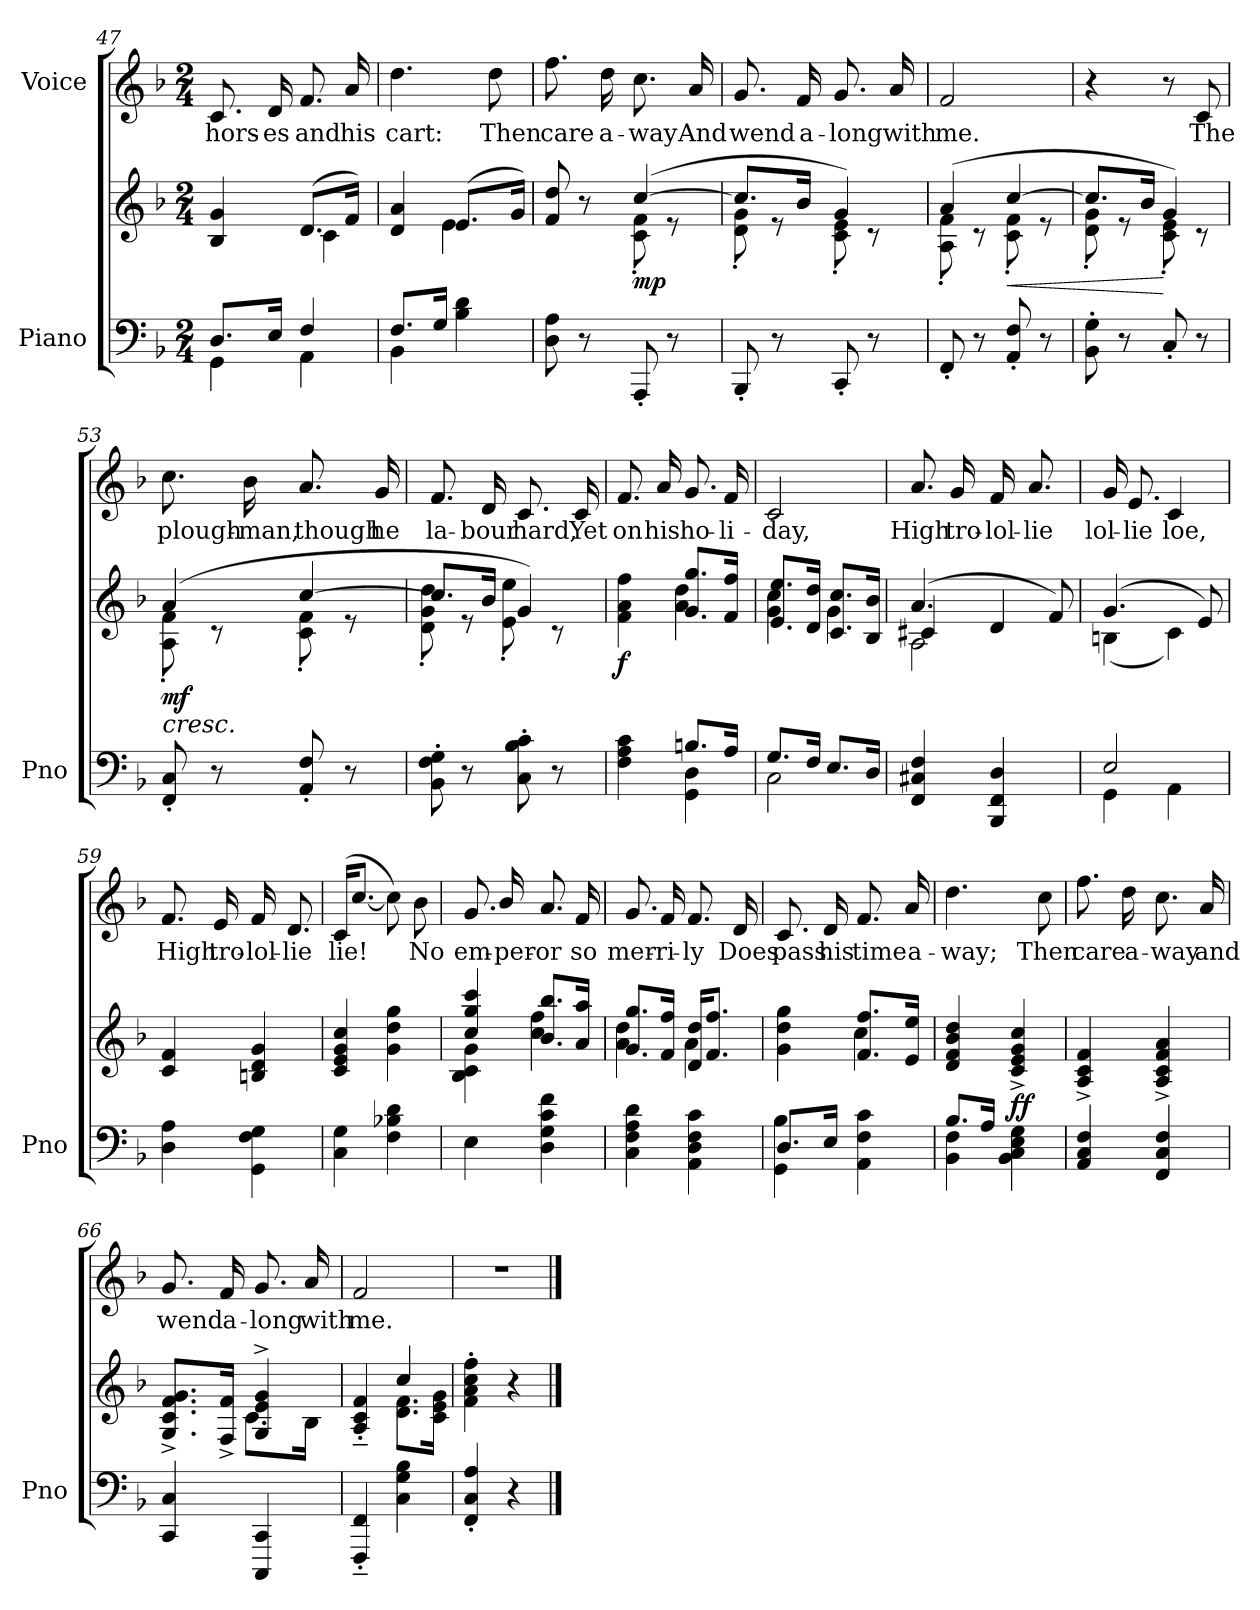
**kern	**kern	**dynam	**kern	**text
*part2	*part2	*part2	*part1	*part1
*staff3	*staff2	*staff2/3	*staff1	*staff1
*I"Piano	*	*	*I"Voice	*
*I'Pno	*	*	*	*
*clefF4	*clefG2	*	*clefG2	*
*k[b-]	*k[b-]	*	*k[b-]	*
*M2/4	*M2/4	*	*M2/4	*
=47	=47	=47	=47	=47
*^	*^	*	*	*
!	!	!	!	!	!	!LO:LY:b
8.D/L	4GG\	4B-/ 4g/	4ryy	.	8.c/	hors-
!	!	!	!	!	!	!LO:LY:b
16E/Jk	.	.	.	.	16d/	-es
!	!	!	!	!	!	!LO:LY:b
4F/	4AA\	(8.d/L	4c\	.	8.f/	and
!	!	!	!	!	!	!LO:LY:b
.	.	16f/Jk)	.	.	16a/	his
!!LO:LB:g=z
=48	=48	=48	=48	=48	=48	=48
!	!	!	!	!	!	!LO:LY:b
8.F/L	4BB-\	4d/ 4a/	4ryy	.	4.dd\	cart:
16G/Jk	.	.	.	.	.	.
!	!	!LO:N:head=solid	!	!	!	!
4B-\ 4d\	4ryy	(8.e/L	4e\	.	.	.
!	!	!	!	!	!	!LO:LY:b
.	.	.	.	.	8dd\	Then
.	.	16g/Jk)	.	.	.	.
*v	*v	*	*	*	*	*
=49	=49	=49	=49	=49	=49
!	!	!	!	!	!LO:LY:b
8D\ 8A\	8f/ 8dd/	4ryy	.	8.ff\	care
8r	8r	.	.	.	.
!	!	!	!	!	!LO:LY:b
.	.	.	.	16dd\	a-
!	!	!	!LO:DY:b	!	!LO:LY:b
8AAA'/	([4cc/	8c\' 8f\'	mp	8.cc\	-way
8r	.	8r	.	.	.
!	!	!	!	!	!LO:LY:b
.	.	.	.	16a/	And
=50	=50	=50	=50	=50	=50
!	!	!	!	!	!LO:LY:b
8BBB-'/	8.cc/L]	8d\' 8g\'	.	8.g/	wend
8r	.	8r	.	.	.
!	!	!	!	!	!LO:LY:b
.	16b-/Jk	.	.	16f/	a-
!	!	!	!	!	!LO:LY:b
8CC'/	4g/)	8c\' 8e\'	.	8.g/	-long
8r	.	8r	.	.	.
!	!	!	!	!	!LO:LY:b
.	.	.	.	16a/	with
=51	=51	=51	=51	=51	=51
!	!	!	!	!	!LO:LY:b
8FF'/	(4a/	8A\' 8f\'	.	2f/	me.
8r	.	8r	.	.	.
!	!	!	!LO:HP:b	!	!
8AA/' 8F/'	[4cc/	8c\' 8f\'	<	.	.
8r	.	8r	.	.	.
=52	=52	=52	=52	=52	=52
8BB-\' 8G\'	8.cc/L]	8d\' 8g\'	.	4r	.
8r	.	8r	.	.	.
.	16b-/Jk	.	.	.	.
8C'/	4g/)	8c\' 8e\'	[	8r	.
!	!	!	!	!	!LO:LY:b
8r	.	8r	.	8c/	The
!!LO:PB:g=z
=53	=53	=53	=53	=53	=53
!	!LO:TX:b:i:t=cresc.	!	!	!	!
!	!	!	!LO:DY:b	!	!LO:LY:b
8FF/' 8C/'	(4a/	8A\' 8f\'	mf	8.cc\	plough-
8r	.	8r	.	.	.
!	!	!	!	!	!LO:LY:b
.	.	.	.	16b-\	-man,
!	!	!	!	!	!LO:LY:b
8AA/' 8F/'	[4cc/	8c\' 8f\'	.	8.a/	though
8r	.	8r	.	.	.
!	!	!	!	!	!LO:LY:b
.	.	.	.	16g/	he
=54	=54	=54	=54	=54	=54
!	!	!	!	!	!LO:LY:b
8BB-\' 8F\' 8G\'	8.cc/L]	8d\' 8g\' 8dd\'	.	8.f/	la-
8r	.	8r	.	.	.
!	!	!	!	!	!LO:LY:b
.	16b-/Jk	.	.	16d/	-bour
!	!	!	!	!	!LO:LY:b
8C\' 8B-\' 8c\'	4g/)	8e\' 8ee\'	.	8.c/	hard,
8r	.	8r	.	.	.
!	!	!	!	!	!LO:LY:b
.	.	.	.	16c/	Yet
=55	=55	=55	=55	=55	=55
*^	*	*	*	*	*
!	!	!	!	!LO:DY:b	!	!LO:LY:b
4F\ 4A\ 4c\	4ryy	4f\ 4a\ 4ff\	4ryy	f	8.f/	on
!	!	!	!	!	!	!LO:LY:b
.	.	.	.	.	16a/	his
!	!	!	!	!	!	!LO:LY:b
8.Bn/L	4GG\ 4D\	8.g/ 8.gg/L	4a\ 4dd\	.	8.g/	ho-
!	!	!	!	!	!	!LO:LY:b
16A/Jk	.	16f/ 16ff/Jk	.	.	16f/	-li-
=56	=56	=56	=56	=56	=56	=56
!	!	!	!	!	!	!LO:LY:b
8.G/L	2C\	4g\ 4cc\	8.e/ 8.ee/L	.	2c/	-day,
16F/Jk	.	.	16d/ 16dd/Jk	.	.	.
8.E/L	.	4g\	8.c/ 8.cc/L	.	.	.
16D/Jk	.	.	16B-/ 16b-/Jk	.	.	.
*v	*v	*	*	*	*	*
!!LO:LB:g=z
=57	=57	=57	=57	=57	=57
*	*	*^	*	*	*
!	!	!	!	!	!	!LO:LY:b
4FF/ 4C#X/ 4F/	(4.a/	4c#X/	2A\	.	8.a/	High
!	!	!	!	!	!	!LO:LY:b
.	.	.	.	.	16g/	tro-
!	!	!	!	!	!	!LO:LY:b
4BBB-/ 4FF/ 4D/	.	4d/	.	.	16f/	-lol-
!	!	!	!	!	!	!LO:LY:b
.	.	.	.	.	8.a/	-lie
.	8f/)	.	.	.	.	.
*	*	*v	*v	*	*	*
=58	=58	=58	=58	=58	=58
*^	*	*	*	*	*
!	!	!	!	!	!	!LO:LY:b
2E/	4GG\	(4.g/	(4Bn\	.	16g/	lol-
!	!	!	!	!	!	!LO:LY:b
.	.	.	.	.	8.e/	-lie
!	!	!	!	!	!	!LO:LY:b
.	4AA\	.	4c\)	.	4c/	loe,
.	.	8e/)	.	.	.	.
*v	*v	*	*	*	*	*
*	*v	*v	*	*	*
=59	=59	=59	=59	=59
!	!	!	!	!LO:LY:b
4D\ 4A\	4c/ 4f/	.	8.f/	High
!	!	!	!	!LO:LY:b
.	.	.	16e/	tro-
!	!	!	!	!LO:LY:b
4GG\ 4F\ 4G\	4Bn/ 4d/ 4g/	.	16f/	-lol-
!	!	!	!	!LO:LY:b
.	.	.	8.d/	-lie
=60	=60	=60	=60	=60
!	!	!	!	!LO:LY:b
4C\ 4G\	4c/ 4e/ 4g/ 4cc/	.	(16c/KL	lie!
.	.	.	[8.cc/J	.
4F\ 4B-X\ 4d\	4g\ 4dd\ 4gg\	.	8cc\])	.
!	!	!	!	!LO:LY:b
.	.	.	8b-\	No
!!LO:LB:g=z
=61	=61	=61	=61	=61
*	*^	*	*	*
!	!	!	!	!	!LO:LY:b
4E\	4cc/ 4gg/ 4ccc/	4B-\ 4c\ 4g\	.	8.g/	em-
!	!	!	!	!	!LO:LY:b
.	.	.	.	16b-/	-per-
!	!	!	!	!	!LO:LY:b
4D\ 4G\ 4c\ 4f\	8.b-/ 8.bb-/L	4cc\ 4ff\	.	8.a/	-or
!	!	!	!	!	!LO:LY:b
.	16a/ 16aa/Jk	.	.	16f/	so
=62	=62	=62	=62	=62	=62
!	!	!	!	!	!LO:LY:b
4C\ 4F\ 4A\ 4d\	8.g/ 8.gg/L	4a\ 4dd\	.	8.g/	mer-
!	!	!	!	!	!LO:LY:b
.	16f/ 16ff/Jk	.	.	16f/	-ri-
!	!	!	!	!	!LO:LY:b
4AA\ 4D\ 4F\ 4c\	16d/ 16dd/KL	4a\	.	8.f/	ly
.	8.f/ 8.ff/J	.	.	.	.
!	!	!	!	!	!LO:LY:b
.	.	.	.	16d/	Does
=63	=63	=63	=63	=63	=63
*^	*	*	*	*	*
!	!	!	!	!	!	!LO:LY:b
8.D/L	4GG\ 4B-\	4g\ 4dd\ 4gg\	4ryy	.	8.c/	pass
!	!	!	!	!	!	!LO:LY:b
16E/Jk	.	.	.	.	16d/	his
!	!	!	!	!	!	!LO:LY:b
4AA\ 4F\ 4c\	4ryy	8.f/ 8.ff/L	4cc\	.	8.f/	time
!	!	!	!	!	!	!LO:LY:b
.	.	16e/ 16ee/Jk	.	.	16a/	a-
*	*	*v	*v	*	*	*
=64	=64	=64	=64	=64	=64
!	!	!	!	!	!LO:LY:b
8.B-/L	4BB-\ 4F\	4d/ 4f/ 4b-/ 4dd/	.	4.dd\	-way;
16A/Jk	.	.	.	.	.
!	!	!	!LO:DY:b	!	!
4BB-\ 4C\ 4E\ 4G\	4ryy	4c/^> 4e/^> 4g/^> 4cc/^>	ff	.	.
!	!	!	!	!	!LO:LY:b
.	.	.	.	8cc\	Then
*v	*v	*	*	*	*
!!LO:LB:g=z
=65	=65	=65	=65	=65
!	!	!	!	!LO:LY:b
4AA/ 4C/ 4F/	4A/^> 4c/^> 4f/^>	.	8.ff\	care
!	!	!	!	!LO:LY:b
.	.	.	16dd\	a-
!	!	!	!	!LO:LY:b
4FF/ 4C/ 4F/	4A/^> 4c/^> 4f/^> 4a/^>	.	8.cc\	-way
!	!	!	!	!LO:LY:b
.	.	.	16a/	and
=66	=66	=66	=66	=66
*	*^	*	*	*
!	!	!	!	!	!LO:LY:b
4CC/ 4C/	8.G/^> 8.c/^> 8.f/^> 8.g/^>L	4ryy	.	8.g/	wend
!	!	!	!	!	!LO:LY:b
.	16F/^> 16f/^>Jk	.	.	16f/	a-
!	!	!	!	!	!LO:LY:b
4CCC/ 4CC/	4G/^ 4e/^ 4g/^	8.c\L	.	8.g/	-long
!	!	!	!	!	!LO:LY:b
.	.	16B-\Jk	.	16a/	with
=67	=67	=67	=67	=67	=67
!	!	!	!	!	!LO:LY:b
4FFF/'~ 4FF/'~	4A/'~ 4c/'~ 4f/'~	4ryy	.	2f/	me.
4C\ 4G\ 4B-\	4cc/	8.d\ 8.f\L	.	.	.
.	.	16c\ 16e\ 16g\Jk	.	.	.
*	*v	*v	*	*	*
=68	=68	=68	=68	=68
4FF/' 4C/' 4A/'	4f\' 4a\' 4cc\' 4ff\'	.	2r	.
4r	4r	.	.	.
==	==	==	==	==
*-	*-	*-	*-	*-
